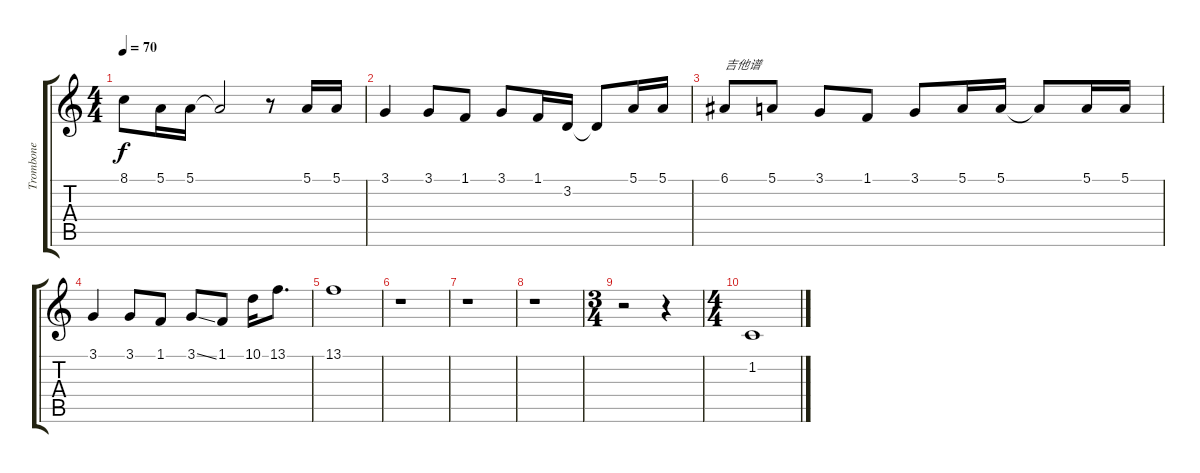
\track ("Trombone" "Trombone") {instrument trombone}
\staff {score tabs}
\tuning (E4 B3 G3 D3 A2 E2) {hide}
\ts (4 4)
\tempo 70
\clef g2
\ks c
8.1.8{dy f} 5.1.16 5.1.16 5.1{t}.2 r.8 5.1.16 5.1.16 |
3.1.4 3.1.8 1.1.8 3.1.8 1.1.16 3.2.16 3.2{t}.8 5.1.16 5.1.16 |
6.1.8{txt "吉他谱"} 5.1.8 3.1.8 1.1.8 3.1.8 5.1.16 5.1.16 5.1{t}.8 5.1.16 5.1.16 |
3.1.4 3.1.8 1.1.8 3.1{ss}.8 1.1.8 10.1.16 13.1.8{d} |
13.1.1 |
r.1 |
r.1 |
r.1 |
\ts (3 4)
r.2 r.4 |
\ts (4 4)
1.2.1
